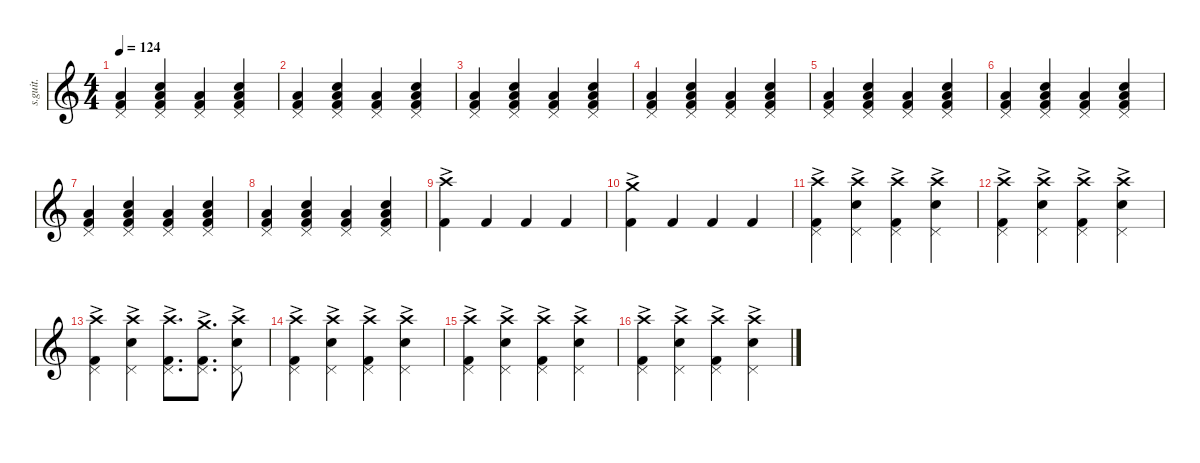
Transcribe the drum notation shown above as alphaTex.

\defaultSystemsLayout 4
\hideDynamics
\bracketExtendMode nobrackets
\track ("Meg White" "s.guit.") {instrument percussion}
\staff {score}
\articulation defaults
\ts (4 4)
\tempo 124
\clef g2
\ks c
("Pedal Hi-Hat (hit)" "Kick (hit) 2" "Low Floor Tom (hit)").4{lyrics (0 "") lyrics (1 "") lyrics (2 "") lyrics (3 "") lyrics (4 "") dy mf} ("Pedal Hi-Hat (hit)" "Snare (hit) 2" "Kick (hit) 2" "Low Floor Tom (hit)").4{lyrics (0 "") lyrics (1 "") lyrics (2 "") lyrics (3 "") lyrics (4 "")} ("Pedal Hi-Hat (hit)" "Kick (hit) 2" "Low Floor Tom (hit)").4{lyrics (0 "") lyrics (1 "") lyrics (2 "") lyrics (3 "") lyrics (4 "")} ("Pedal Hi-Hat (hit)" "Snare (hit) 2" "Kick (hit) 2" "Low Floor Tom (hit)").4{lyrics (0 "") lyrics (1 "") lyrics (2 "") lyrics (3 "") lyrics (4 "")} |
("Pedal Hi-Hat (hit)" "Kick (hit) 2" "Low Floor Tom (hit)").4{lyrics (0 "") lyrics (1 "") lyrics (2 "") lyrics (3 "") lyrics (4 "")} ("Pedal Hi-Hat (hit)" "Snare (hit) 2" "Kick (hit) 2" "Low Floor Tom (hit)").4{lyrics (0 "") lyrics (1 "") lyrics (2 "") lyrics (3 "") lyrics (4 "")} ("Pedal Hi-Hat (hit)" "Kick (hit) 2" "Low Floor Tom (hit)").4{lyrics (0 "") lyrics (1 "") lyrics (2 "") lyrics (3 "") lyrics (4 "")} ("Pedal Hi-Hat (hit)" "Snare (hit) 2" "Kick (hit) 2" "Low Floor Tom (hit)").4{lyrics (0 "") lyrics (1 "") lyrics (2 "") lyrics (3 "") lyrics (4 "")} |
("Pedal Hi-Hat (hit)" "Kick (hit) 2" "Low Floor Tom (hit)").4{lyrics (0 "") lyrics (1 "") lyrics (2 "") lyrics (3 "") lyrics (4 "")} ("Pedal Hi-Hat (hit)" "Snare (hit) 2" "Kick (hit) 2" "Low Floor Tom (hit)").4{lyrics (0 "") lyrics (1 "") lyrics (2 "") lyrics (3 "") lyrics (4 "")} ("Pedal Hi-Hat (hit)" "Kick (hit) 2" "Low Floor Tom (hit)").4{lyrics (0 "") lyrics (1 "") lyrics (2 "") lyrics (3 "") lyrics (4 "")} ("Pedal Hi-Hat (hit)" "Snare (hit) 2" "Kick (hit) 2" "Low Floor Tom (hit)").4{lyrics (0 "") lyrics (1 "") lyrics (2 "") lyrics (3 "") lyrics (4 "")} |
("Pedal Hi-Hat (hit)" "Kick (hit) 2" "Low Floor Tom (hit)").4{lyrics (0 "") lyrics (1 "") lyrics (2 "") lyrics (3 "") lyrics (4 "")} ("Pedal Hi-Hat (hit)" "Snare (hit) 2" "Kick (hit) 2" "Low Floor Tom (hit)").4{lyrics (0 "") lyrics (1 "") lyrics (2 "") lyrics (3 "") lyrics (4 "")} ("Pedal Hi-Hat (hit)" "Kick (hit) 2" "Low Floor Tom (hit)").4{lyrics (0 "") lyrics (1 "") lyrics (2 "") lyrics (3 "") lyrics (4 "")} ("Pedal Hi-Hat (hit)" "Snare (hit) 2" "Kick (hit) 2" "Low Floor Tom (hit)").4{lyrics (0 "") lyrics (1 "") lyrics (2 "") lyrics (3 "") lyrics (4 "")} |
("Pedal Hi-Hat (hit)" "Kick (hit) 2" "Low Floor Tom (hit)").4{lyrics (0 "") lyrics (1 "") lyrics (2 "") lyrics (3 "") lyrics (4 "")} ("Pedal Hi-Hat (hit)" "Snare (hit) 2" "Kick (hit) 2" "Low Floor Tom (hit)").4{lyrics (0 "") lyrics (1 "") lyrics (2 "") lyrics (3 "") lyrics (4 "")} ("Pedal Hi-Hat (hit)" "Kick (hit) 2" "Low Floor Tom (hit)").4{lyrics (0 "") lyrics (1 "") lyrics (2 "") lyrics (3 "") lyrics (4 "")} ("Pedal Hi-Hat (hit)" "Snare (hit) 2" "Kick (hit) 2" "Low Floor Tom (hit)").4{lyrics (0 "") lyrics (1 "") lyrics (2 "") lyrics (3 "") lyrics (4 "")} |
("Pedal Hi-Hat (hit)" "Kick (hit) 2" "Low Floor Tom (hit)").4{lyrics (0 "") lyrics (1 "") lyrics (2 "") lyrics (3 "") lyrics (4 "")} ("Pedal Hi-Hat (hit)" "Snare (hit) 2" "Kick (hit) 2" "Low Floor Tom (hit)").4{lyrics (0 "") lyrics (1 "") lyrics (2 "") lyrics (3 "") lyrics (4 "")} ("Pedal Hi-Hat (hit)" "Kick (hit) 2" "Low Floor Tom (hit)").4{lyrics (0 "") lyrics (1 "") lyrics (2 "") lyrics (3 "") lyrics (4 "")} ("Pedal Hi-Hat (hit)" "Snare (hit) 2" "Kick (hit) 2" "Low Floor Tom (hit)").4{lyrics (0 "") lyrics (1 "") lyrics (2 "") lyrics (3 "") lyrics (4 "")} |
("Pedal Hi-Hat (hit)" "Kick (hit) 2" "Low Floor Tom (hit)").4{lyrics (0 "") lyrics (1 "") lyrics (2 "") lyrics (3 "") lyrics (4 "")} ("Pedal Hi-Hat (hit)" "Snare (hit) 2" "Kick (hit) 2" "Low Floor Tom (hit)").4{lyrics (0 "") lyrics (1 "") lyrics (2 "") lyrics (3 "") lyrics (4 "")} ("Pedal Hi-Hat (hit)" "Kick (hit) 2" "Low Floor Tom (hit)").4{lyrics (0 "") lyrics (1 "") lyrics (2 "") lyrics (3 "") lyrics (4 "")} ("Pedal Hi-Hat (hit)" "Snare (hit) 2" "Kick (hit) 2" "Low Floor Tom (hit)").4{lyrics (0 "") lyrics (1 "") lyrics (2 "") lyrics (3 "") lyrics (4 "")} |
("Pedal Hi-Hat (hit)" "Kick (hit) 2" "Low Floor Tom (hit)").4{lyrics (0 "") lyrics (1 "") lyrics (2 "") lyrics (3 "") lyrics (4 "")} ("Pedal Hi-Hat (hit)" "Snare (hit) 2" "Kick (hit) 2" "Low Floor Tom (hit)").4{lyrics (0 "") lyrics (1 "") lyrics (2 "") lyrics (3 "") lyrics (4 "")} ("Pedal Hi-Hat (hit)" "Kick (hit) 2" "Low Floor Tom (hit)").4{lyrics (0 "") lyrics (1 "") lyrics (2 "") lyrics (3 "") lyrics (4 "")} ("Pedal Hi-Hat (hit)" "Snare (hit) 2" "Kick (hit) 2" "Low Floor Tom (hit)").4{lyrics (0 "") lyrics (1 "") lyrics (2 "") lyrics (3 "") lyrics (4 "")} |
("Crash high (hit)"{ac} "Kick (hit) 2").4{lyrics (0 "") lyrics (1 "") lyrics (2 "") lyrics (3 "") lyrics (4 "")} "Kick (hit) 2".4{lyrics (0 "") lyrics (1 "") lyrics (2 "") lyrics (3 "") lyrics (4 "")} "Kick (hit) 2".4{lyrics (0 "") lyrics (1 "") lyrics (2 "") lyrics (3 "") lyrics (4 "")} "Kick (hit) 2".4{lyrics (0 "") lyrics (1 "") lyrics (2 "") lyrics (3 "") lyrics (4 "")} |
("Crash medium (hit)"{ac} "Kick (hit) 2").4{lyrics (0 "") lyrics (1 "") lyrics (2 "") lyrics (3 "") lyrics (4 "")} "Kick (hit) 2".4{lyrics (0 "") lyrics (1 "") lyrics (2 "") lyrics (3 "") lyrics (4 "")} "Kick (hit) 2".4{lyrics (0 "") lyrics (1 "") lyrics (2 "") lyrics (3 "") lyrics (4 "")} "Kick (hit) 2".4{lyrics (0 "") lyrics (1 "") lyrics (2 "") lyrics (3 "") lyrics (4 "")} |
("Crash high (hit)"{ac} "Pedal Hi-Hat (hit)" "Kick (hit) 2").4{lyrics (0 "") lyrics (1 "") lyrics (2 "") lyrics (3 "") lyrics (4 "")} ("Crash high (hit)"{ac} "Snare (hit) 2" "Pedal Hi-Hat (hit)").4{lyrics (0 "") lyrics (1 "") lyrics (2 "") lyrics (3 "") lyrics (4 "")} ("Crash high (hit)"{ac} "Pedal Hi-Hat (hit)" "Kick (hit) 2").4{lyrics (0 "") lyrics (1 "") lyrics (2 "") lyrics (3 "") lyrics (4 "")} ("Crash high (hit)"{ac} "Snare (hit) 2" "Pedal Hi-Hat (hit)").4{lyrics (0 "") lyrics (1 "") lyrics (2 "") lyrics (3 "") lyrics (4 "")} |
("Crash high (hit)"{ac} "Pedal Hi-Hat (hit)" "Kick (hit) 2").4{lyrics (0 "") lyrics (1 "") lyrics (2 "") lyrics (3 "") lyrics (4 "")} ("Crash high (hit)"{ac} "Snare (hit) 2" "Pedal Hi-Hat (hit)").4{lyrics (0 "") lyrics (1 "") lyrics (2 "") lyrics (3 "") lyrics (4 "")} ("Crash high (hit)"{ac} "Pedal Hi-Hat (hit)" "Kick (hit) 2").4{lyrics (0 "") lyrics (1 "") lyrics (2 "") lyrics (3 "") lyrics (4 "")} ("Crash high (hit)"{ac} "Snare (hit) 2" "Pedal Hi-Hat (hit)").4{lyrics (0 "") lyrics (1 "") lyrics (2 "") lyrics (3 "") lyrics (4 "")} |
("Crash high (hit)"{ac} "Pedal Hi-Hat (hit)" "Kick (hit) 2").4{lyrics (0 "") lyrics (1 "") lyrics (2 "") lyrics (3 "") lyrics (4 "")} ("Crash high (hit)"{ac} "Snare (hit) 2" "Pedal Hi-Hat (hit)").4{lyrics (0 "") lyrics (1 "") lyrics (2 "") lyrics (3 "") lyrics (4 "")} ("Crash high (hit)"{ac} "Pedal Hi-Hat (hit)" "Kick (hit) 2").8{d lyrics (0 "") lyrics (1 "") lyrics (2 "") lyrics (3 "") lyrics (4 "")} ("Crash medium (hit)"{ac} "Pedal Hi-Hat (hit)" "Kick (hit) 2").8{d lyrics (0 "") lyrics (1 "") lyrics (2 "") lyrics (3 "") lyrics (4 "")} ("Crash high (hit)"{ac} "Snare (hit) 2" "Pedal Hi-Hat (hit)").8{lyrics (0 "") lyrics (1 "") lyrics (2 "") lyrics (3 "") lyrics (4 "")} |
("Crash high (hit)"{ac} "Pedal Hi-Hat (hit)" "Kick (hit) 2").4{lyrics (0 "") lyrics (1 "") lyrics (2 "") lyrics (3 "") lyrics (4 "")} ("Crash high (hit)"{ac} "Snare (hit) 2" "Pedal Hi-Hat (hit)").4{lyrics (0 "") lyrics (1 "") lyrics (2 "") lyrics (3 "") lyrics (4 "")} ("Crash high (hit)"{ac} "Pedal Hi-Hat (hit)" "Kick (hit) 2").4{lyrics (0 "") lyrics (1 "") lyrics (2 "") lyrics (3 "") lyrics (4 "")} ("Crash high (hit)"{ac} "Snare (hit) 2" "Pedal Hi-Hat (hit)").4{lyrics (0 "") lyrics (1 "") lyrics (2 "") lyrics (3 "") lyrics (4 "")} |
("Crash high (hit)"{ac} "Pedal Hi-Hat (hit)" "Kick (hit) 2").4{lyrics (0 "") lyrics (1 "") lyrics (2 "") lyrics (3 "") lyrics (4 "")} ("Crash high (hit)"{ac} "Snare (hit) 2" "Pedal Hi-Hat (hit)").4{lyrics (0 "") lyrics (1 "") lyrics (2 "") lyrics (3 "") lyrics (4 "")} ("Crash high (hit)"{ac} "Pedal Hi-Hat (hit)" "Kick (hit) 2").4{lyrics (0 "") lyrics (1 "") lyrics (2 "") lyrics (3 "") lyrics (4 "")} ("Crash high (hit)"{ac} "Snare (hit) 2" "Pedal Hi-Hat (hit)").4{lyrics (0 "") lyrics (1 "") lyrics (2 "") lyrics (3 "") lyrics (4 "")} |
("Crash high (hit)"{ac} "Pedal Hi-Hat (hit)" "Kick (hit) 2").4{lyrics (0 "") lyrics (1 "") lyrics (2 "") lyrics (3 "") lyrics (4 "")} ("Crash high (hit)"{ac} "Snare (hit) 2" "Pedal Hi-Hat (hit)").4{lyrics (0 "") lyrics (1 "") lyrics (2 "") lyrics (3 "") lyrics (4 "")} ("Crash high (hit)"{ac} "Pedal Hi-Hat (hit)" "Kick (hit) 2").4{lyrics (0 "") lyrics (1 "") lyrics (2 "") lyrics (3 "") lyrics (4 "")} ("Crash high (hit)"{ac} "Snare (hit) 2" "Pedal Hi-Hat (hit)").4{lyrics (0 "") lyrics (1 "") lyrics (2 "") lyrics (3 "") lyrics (4 "")}
